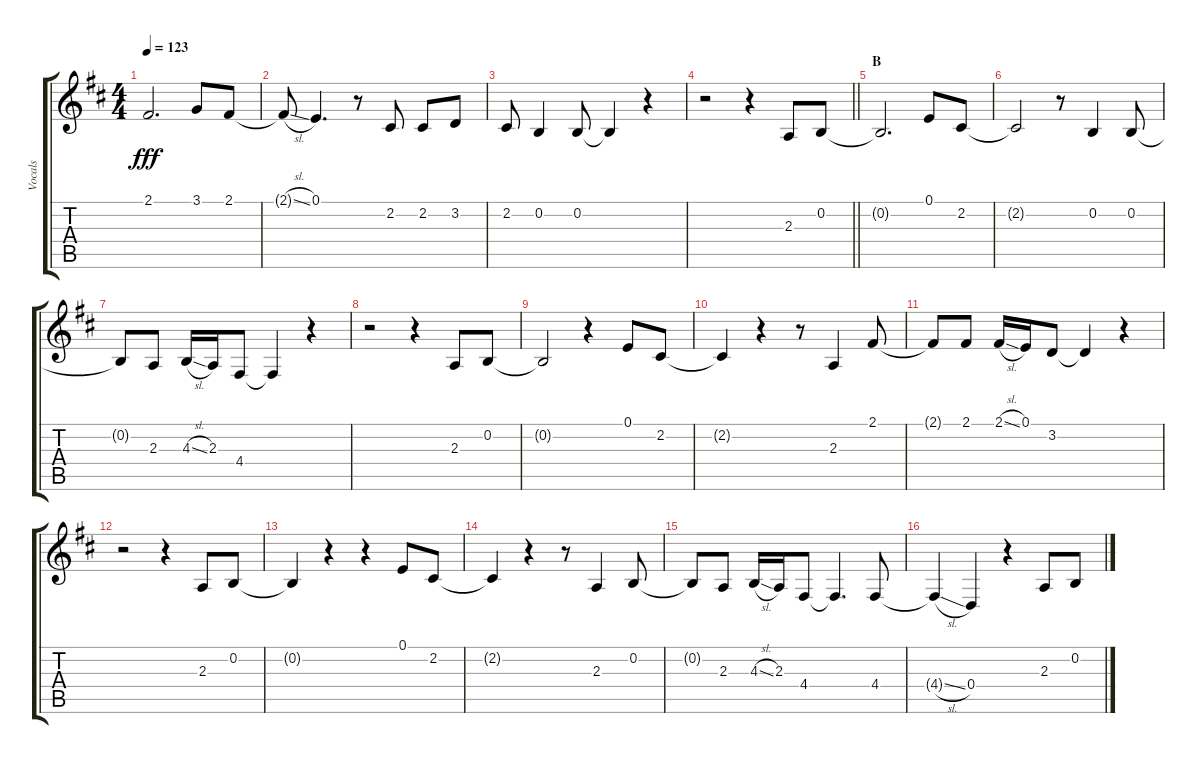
\track ("Vocals" "Vocals") {instrument voiceoohs}
\staff {score tabs}
\tuning (E4 B3 G3 D3 A2 E2) {hide}
\ts (4 4)
\tempo 123
\clef g2
\ks d
2.1.2{d dy fff} 3.1.8 2.1.8 |
2.1{sl t}.8 0.1.4{d} r.8 2.2.8 2.2.8 3.2.8 |
2.2.8 0.2.4 0.2.8 0.2{t}.4 r.4 |
\barLineRight lightlight
r.2 r.4 2.3.8 0.2.8 |
\section ("" "B")
0.2{t}.2{d} 0.1.8 2.2.8 |
2.2{t}.2 r.8 0.2.4 0.2.8 |
0.2{t}.8 2.3.8 4.3{sl}.16 2.3.16 4.4.8 4.4{t}.4 r.4 |
r.2 r.4 2.3.8 0.2.8 |
0.2{t}.2 r.4 0.1.8 2.2.8 |
2.2{t}.4 r.4 r.8 2.3.4 2.1.8 |
2.1{t}.8 2.1.8 2.1{sl}.16 0.1.16 3.2.8 3.2{t}.4 r.4 |
r.2 r.4 2.3.8 0.2.8 |
0.2{t}.4 r.4 r.4 0.1.8 2.2.8 |
2.2{t}.4 r.4 r.8 2.3.4 0.2.8 |
0.2{t}.8 2.3.8 4.3{sl}.16 2.3.16 4.4.8 4.4{t}.4{d} 4.4.8 |
4.4{sl t}.4 0.4.4 r.4 2.3.8 0.2.8
